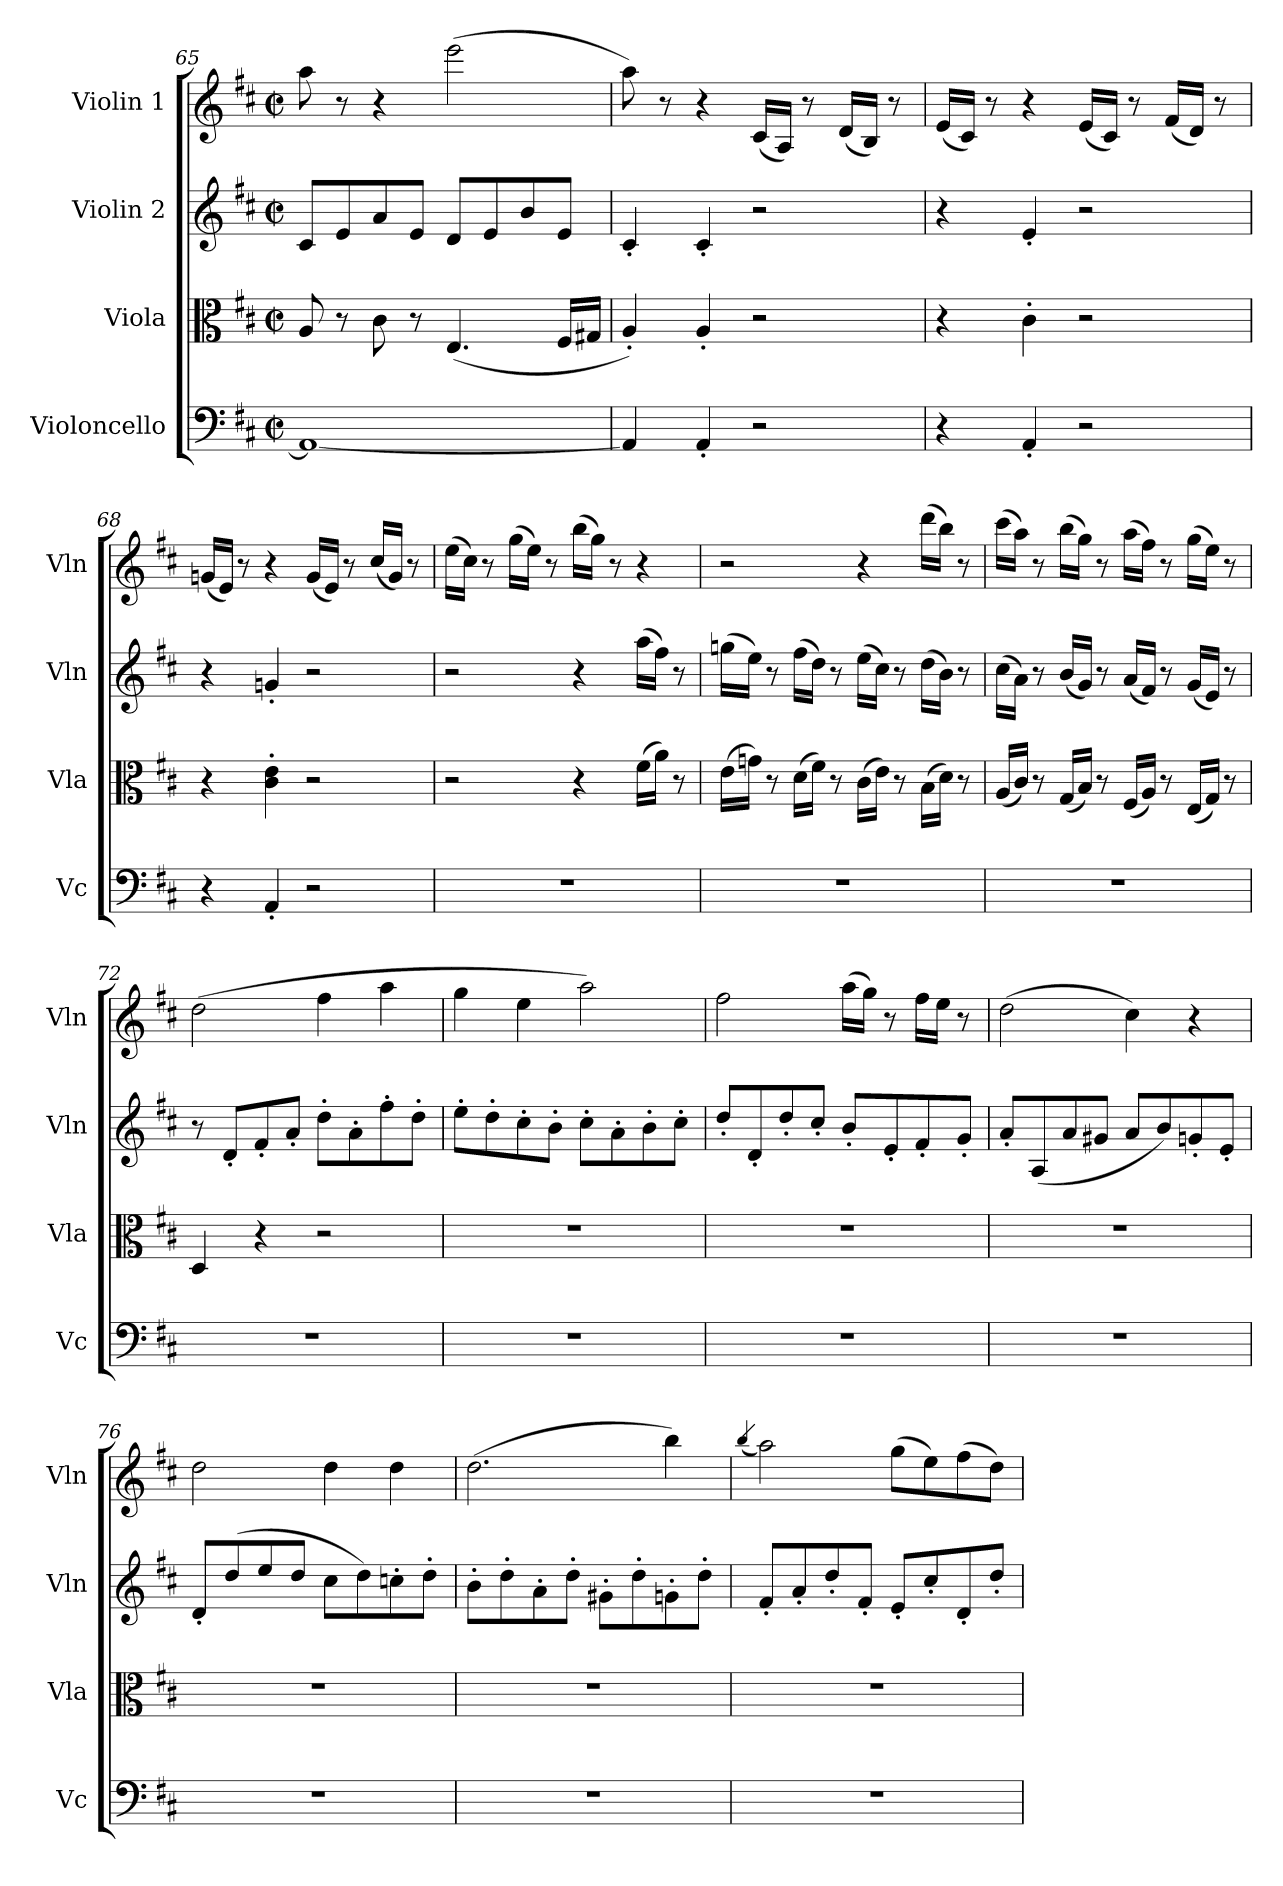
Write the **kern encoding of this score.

**kern	**kern	**kern	**kern	**dynam
*part4	*part3	*part2	*part1	*part1
*staff4	*staff3	*staff2	*staff1	*staff1
*I"Violoncello	*I"Viola	*I"Violin 2	*I"Violin 1	*
*I'Vc	*I'Vla	*I'Vln	*I'Vln	*
!!LO:LB:g=z
*clefF4	*clefC3	*clefG2	*clefG2	*
*k[f#c#]	*k[f#c#]	*k[f#c#]	*k[f#c#]	*
*M2/2	*M2/2	*M2/2	*M2/2	*
*met(c|)	*met(c|)	*met(c|)	*met(c|)	*
=65	=65	=65	=65	=65
1AA_	8A/	8c#/L	8aa\	.
.	8r	8e/	8r	.
.	8c#\	8a/	4r	.
.	8r	8e/J	.	.
.	(4.E/	8d/L	(2eee\	.
.	.	8e/	.	.
.	.	8b/	.	.
.	16F#/LL	8e/J	.	.
.	16G#X/JJ	.	.	.
!!LO:LB:g=z
=66	=66	=66	=66	=66
4AA/]	4A'/)	4c#'/	8aa\)	.
.	.	.	8r	.
4AA'/	4A'/	4c#'/	4r	.
2r	2r	2r	(16c#/LL	.
.	.	.	16A/JJ)	.
.	.	.	8r	.
.	.	.	(16d/LL	.
.	.	.	16B/JJ)	.
.	.	.	8r	.
=67	=67	=67	=67	=67
4r	4r	4r	(16e/LL	.
.	.	.	16c#/JJ)	.
.	.	.	8r	.
4AA'/	4c#'\	4e'/	4r	.
2r	2r	2r	(16e/LL	.
.	.	.	16c#/JJ)	.
.	.	.	8r	.
.	.	.	(16f#/LL	.
.	.	.	16d/JJ)	.
.	.	.	8r	.
=68	=68	=68	=68	=68
4r	4r	4r	(16gn/LL	.
.	.	.	16e/JJ)	.
.	.	.	8r	.
4AA'/	4c#\' 4e\'	4gn'/	4r	.
2r	2r	2r	(16g/LL	.
.	.	.	16e/JJ)	.
.	.	.	8r	.
.	.	.	(16cc#/LL	.
.	.	.	16g/JJ)	.
.	.	.	8r	.
=69	=69	=69	=69	=69
1r	2r	2r	(16ee\LL	.
.	.	.	16cc#\JJ)	.
.	.	.	8r	.
.	.	.	(16gg\LL	.
.	.	.	16ee\JJ)	.
.	.	.	8r	.
.	4r	4r	(16bb\LL	.
.	.	.	16gg\JJ)	.
.	.	.	8r	.
.	(16f#\LL	(16aa\LL	4r	.
.	16a\JJ)	16ff#\JJ)	.	.
.	8r	8r	.	.
=70	=70	=70	=70	=70
1r	(16e\LL	(16ggn\LL	2r	.
.	16gn\JJ)	16ee\JJ)	.	.
.	8r	8r	.	.
.	(16d\LL	(16ff#\LL	.	.
.	16f#\JJ)	16dd\JJ)	.	.
.	8r	8r	.	.
.	(16c#\LL	(16ee\LL	4r	.
.	16e\JJ)	16cc#\JJ)	.	.
.	8r	8r	.	.
.	(16B\LL	(16dd\LL	(16ddd\LL	.
.	16d\JJ)	16b\JJ)	16bb\JJ)	.
.	8r	8r	8r	.
!!LO:LB:g=z
=71	=71	=71	=71	=71
1r	(16A/LL	(16cc#\LL	(16ccc#\LL	.
.	16c#/JJ)	16a\JJ)	16aa\JJ)	.
.	8r	8r	8r	.
.	(16G/LL	(16b/LL	(16bb\LL	.
.	16B/JJ)	16g/JJ)	16gg\JJ)	.
.	8r	8r	8r	.
.	(16F#/LL	(16a/LL	(16aa\LL	.
.	16A/JJ)	16f#/JJ)	16ff#\JJ)	.
.	8r	8r	8r	.
.	(16E/LL	(16g/LL	(16gg\LL	.
.	16G/JJ)	16e/JJ)	16ee\JJ)	.
.	8r	8r	8r	.
!!LO:PB:g=z
=72	=72	=72	=72	=72
1r	4D/	8r	(2dd\	.
.	.	8d'/L	.	.
.	4r	8f#'/	.	.
.	.	8a'/J	.	.
.	2r	8dd'\L	4ff#\	.
.	.	8a'\	.	.
.	.	8ff#'\	4aa\	.
.	.	8dd'\J	.	.
=73	=73	=73	=73	=73
1r	1r	8ee'\L	4gg\	.
.	.	8dd'\	.	.
.	.	8cc#'\	4ee\	.
.	.	8b'\J	.	.
!	!	!	!	!LO:DY:b
!	!	!	!	!LO:DY:n=1:b
.	.	8cc#'\L	2aa\)	other-dynamics other-dynamics
.	.	8a'\	.	.
.	.	8b'\	.	.
.	.	8cc#'\J	.	.
=74	=74	=74	=74	=74
1r	1r	8dd'/L	2ff#\	.
.	.	8d'/	.	.
.	.	8dd'/	.	.
.	.	8cc#'/J	.	.
.	.	8b'/L	(16aa\LL	.
.	.	.	16gg\JJ)	.
.	.	8e'/	8r	.
.	.	8f#'/	16ff#\LL	.
.	.	.	16ee\JJ	.
.	.	8g'/J	8r	.
=75	=75	=75	=75	=75
1r	1r	8a'/L	(2dd\	.
.	.	(8A/	.	.
.	.	8a/	.	.
.	.	8g#X/J	.	.
.	.	8a/L	4cc#\)	.
.	.	8b/)	.	.
.	.	8gn'/	4r	.
.	.	8e'/J	.	.
=76	=76	=76	=76	=76
1r	1r	8d'/L	2dd\	.
.	.	(8dd/	.	.
.	.	8ee/	.	.
.	.	8dd/J	.	.
.	.	8cc#\L	4dd\	.
.	.	8dd\)	.	.
.	.	8ccn'\	4dd\	.
.	.	8dd'\J	.	.
=77	=77	=77	=77	=77
1r	1r	8b'\L	(2.dd\	.
.	.	8dd'\	.	.
.	.	8a'\	.	.
.	.	8dd'\J	.	.
.	.	8g#X'\L	.	.
.	.	8dd'\	.	.
.	.	8gn'\	4bb\)	.
.	.	8dd'\J	.	.
=78	=78	=78	=78	=78
.	.	.	(4qbb/	.
1r	1r	8f#'/L	2aa\)	.
.	.	8a'/	.	.
.	.	8dd'/	.	.
.	.	8f#'/J	.	.
.	.	8e'/L	(8gg\L	.
.	.	8cc#'/	8ee\)	.
.	.	8d'/	(8ff#\	.
.	.	8dd'/J	8dd\J)	.
=	=	=	=	=
*-	*-	*-	*-	*-
